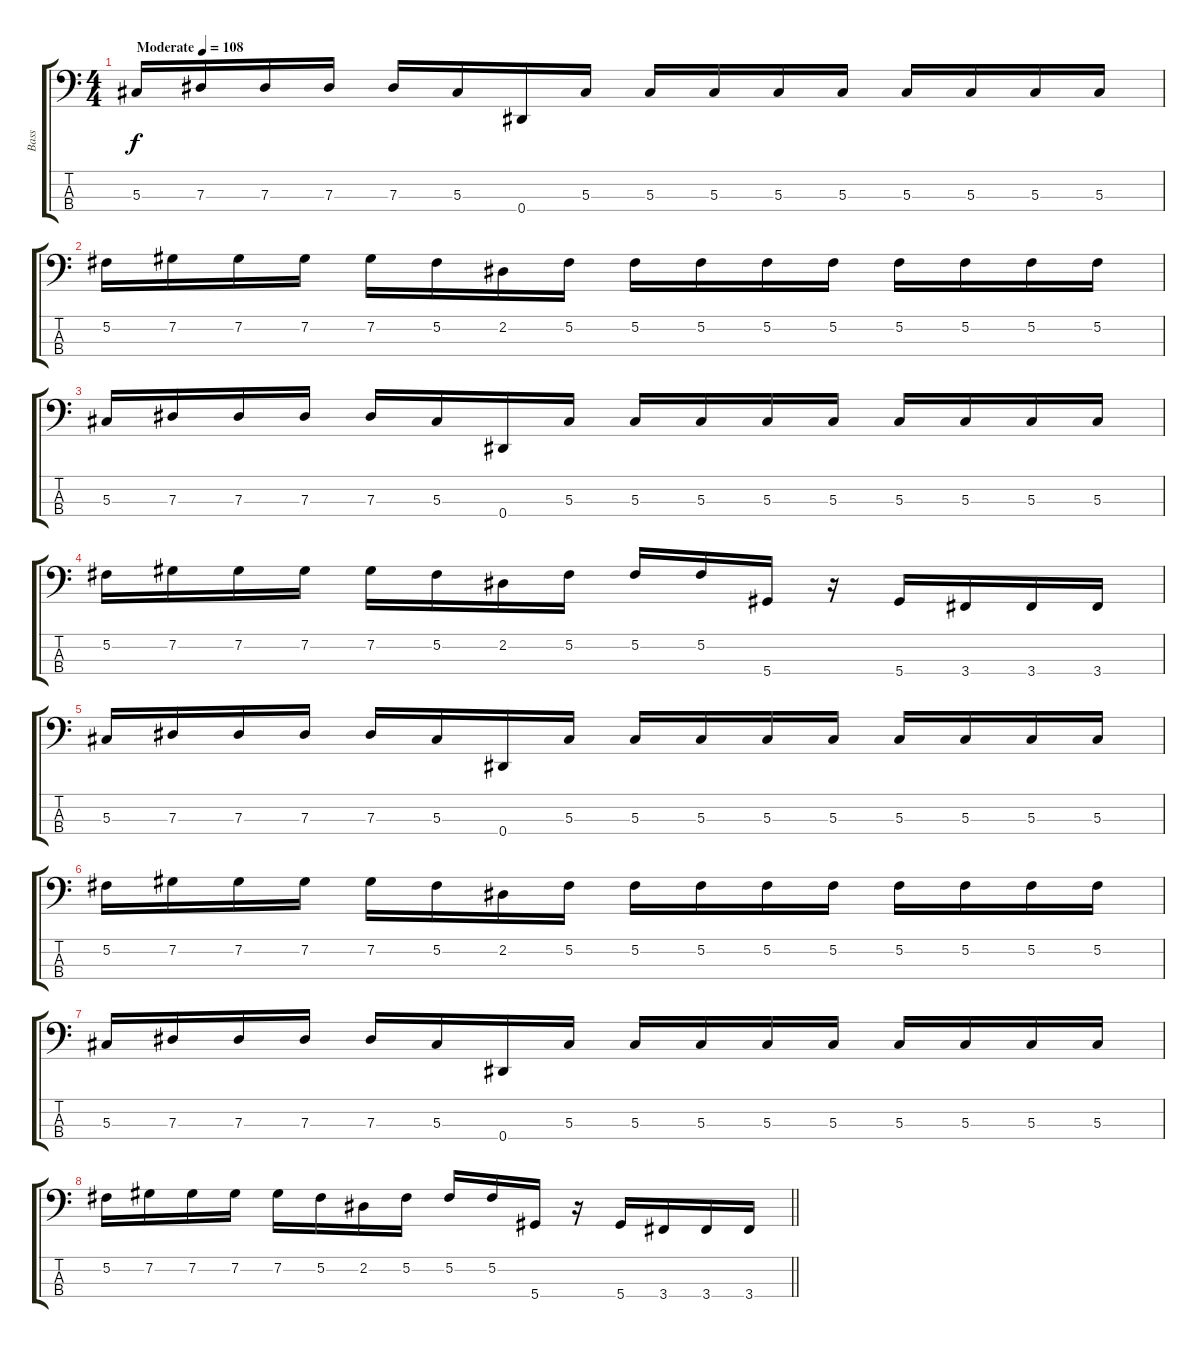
\track ("Bass" "Bass") {instrument electricbasspick}
\staff {score tabs}
\tuning (Gb2 Db2 Ab1 Eb1) {hide}
\ts (4 4)
\tempo (108 "Moderate")
\clef f4
\ks c
5.3.16{dy f instrument electricbasspick} 7.3.16 7.3.16 7.3.16 7.3.16 5.3.16 0.4.16 5.3.16 5.3.16 5.3.16 5.3.16 5.3.16 5.3.16 5.3.16 5.3.16 5.3.16 |
5.2.16 7.2.16 7.2.16 7.2.16 7.2.16 5.2.16 2.2.16 5.2.16 5.2.16 5.2.16 5.2.16 5.2.16 5.2.16 5.2.16 5.2.16 5.2.16 |
5.3.16 7.3.16 7.3.16 7.3.16 7.3.16 5.3.16 0.4.16 5.3.16 5.3.16 5.3.16 5.3.16 5.3.16 5.3.16 5.3.16 5.3.16 5.3.16 |
5.2.16 7.2.16 7.2.16 7.2.16 7.2.16 5.2.16 2.2.16 5.2.16 5.2.16 5.2.16 5.4.16 r.16 5.4.16 3.4.16 3.4.16 3.4.16 |
5.3.16 7.3.16 7.3.16 7.3.16 7.3.16 5.3.16 0.4.16 5.3.16 5.3.16 5.3.16 5.3.16 5.3.16 5.3.16 5.3.16 5.3.16 5.3.16 |
5.2.16 7.2.16 7.2.16 7.2.16 7.2.16 5.2.16 2.2.16 5.2.16 5.2.16 5.2.16 5.2.16 5.2.16 5.2.16 5.2.16 5.2.16 5.2.16 |
5.3.16 7.3.16 7.3.16 7.3.16 7.3.16 5.3.16 0.4.16 5.3.16 5.3.16 5.3.16 5.3.16 5.3.16 5.3.16 5.3.16 5.3.16 5.3.16 |
\barLineRight lightlight
5.2.16 7.2.16 7.2.16 7.2.16 7.2.16 5.2.16 2.2.16 5.2.16 5.2.16 5.2.16 5.4.16 r.16 5.4.16 3.4.16 3.4.16 3.4.16
